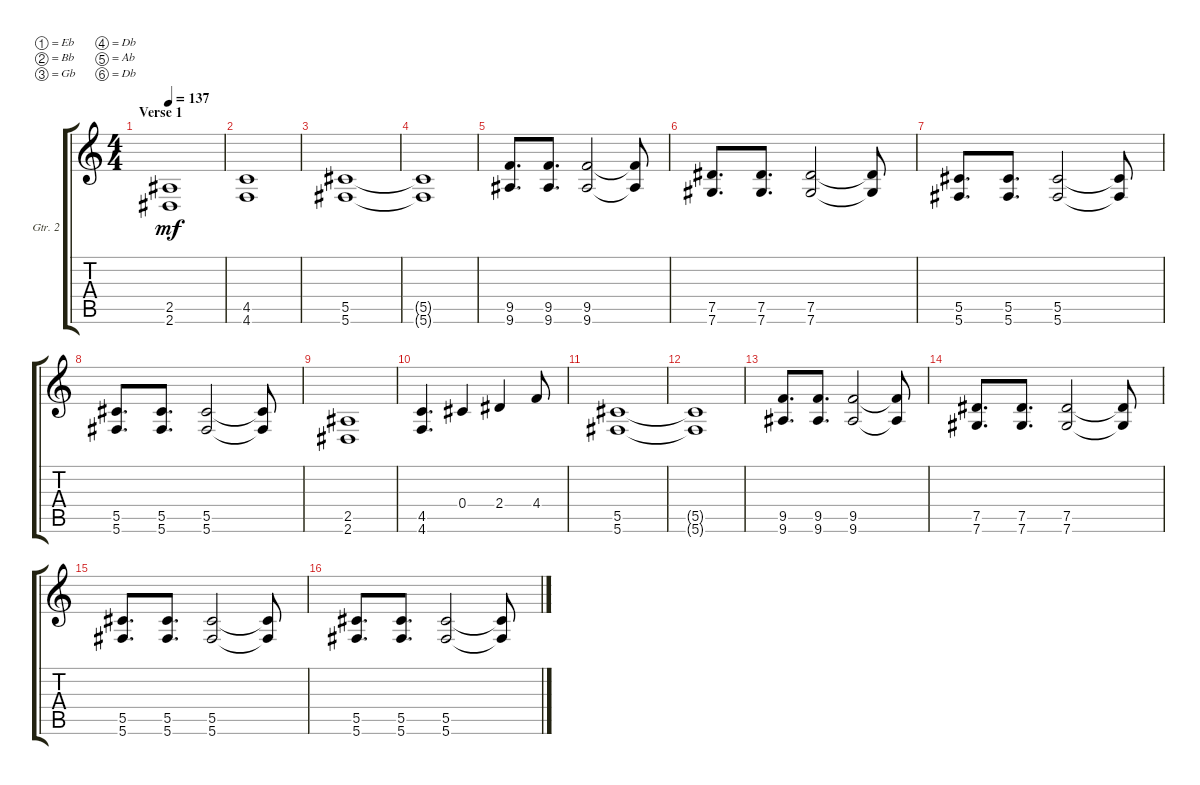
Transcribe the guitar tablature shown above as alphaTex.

\defaultSystemsLayout 4
\bracketExtendMode groupsimilarinstruments
\firstSystemTrackNameOrientation horizontal
\otherSystemsTrackNameOrientation horizontal
\track ("Rhythm - Josh" "Gtr. 2") {instrument distortionguitar}
\staff {score tabs}
\tuning (Eb4 Bb3 Gb3 Db3 Ab2 Db2)
\ts (4 4)
\section ("" "Verse 1")
\tempo 137
\clef g2
\ks c
(2.6 2.5).1{dy mf instrument distortionguitar} |
(4.6 4.5).1 |
(5.5 5.6).1 |
(5.5{t} 5.6{t}).1 |
(9.6 9.5).8{d} (9.5 9.6).8{d} (9.6 9.5).2 (9.5{t} 9.6{t}).8 |
(7.6 7.5).8{d} (7.5 7.6).8{d} (7.6 7.5).2 (7.5{t} 7.6{t}).8 |
(5.6 5.5).8{d} (5.5 5.6).8{d} (5.6 5.5).2 (5.5{t} 5.6{t}).8 |
(5.6 5.5).8{d} (5.5 5.6).8{d} (5.6 5.5).2 (5.5{t} 5.6{t}).8 |
(2.6 2.5).1 |
(4.6 4.5).4{d} 0.4.4 2.4.4 4.4.8 |
(5.5 5.6).1 |
(5.5{t} 5.6{t}).1 |
(9.6 9.5).8{d} (9.5 9.6).8{d} (9.6 9.5).2 (9.5{t} 9.6{t}).8 |
(7.6 7.5).8{d} (7.5 7.6).8{d} (7.6 7.5).2 (7.5{t} 7.6{t}).8 |
(5.6 5.5).8{d} (5.5 5.6).8{d} (5.6 5.5).2 (5.5{t} 5.6{t}).8 |
(5.6 5.5).8{d} (5.5 5.6).8{d} (5.6 5.5).2 (5.6{t} 5.5{t}).8
